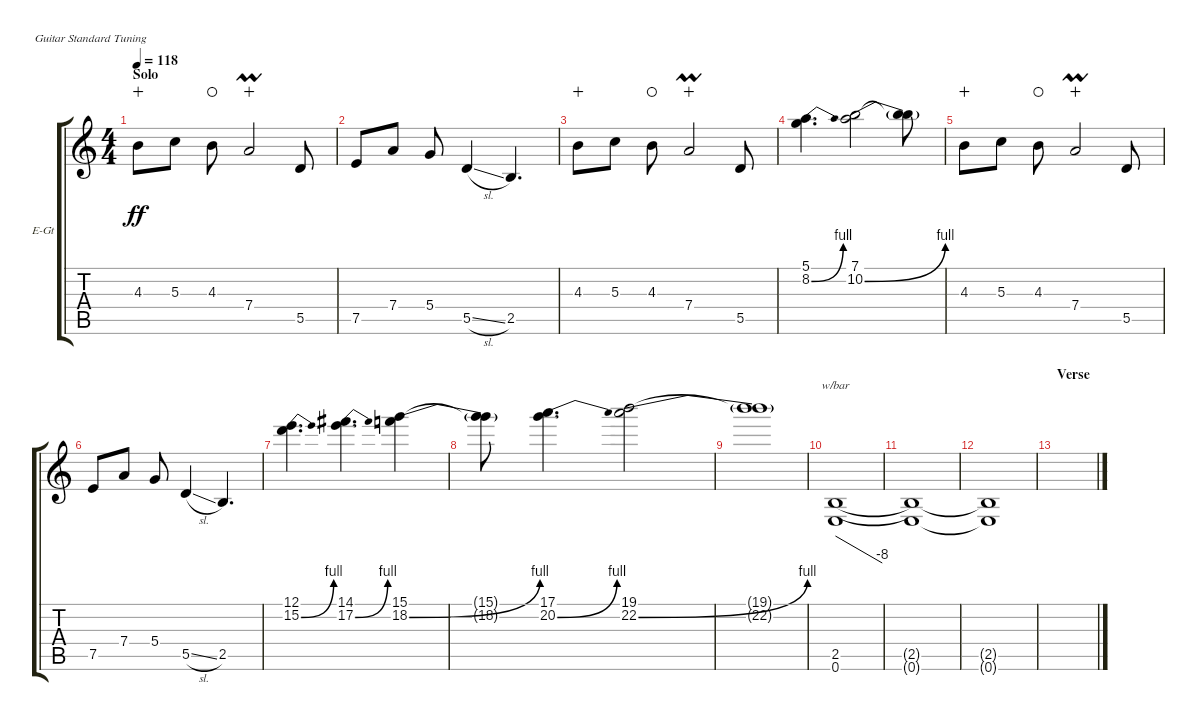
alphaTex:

\defaultSystemsLayout 4
\bracketExtendMode groupsimilarinstruments
\firstSystemTrackNameOrientation horizontal
\otherSystemsTrackNameOrientation horizontal
\track ("Solo Wah Guitar" "E-Gt") {instrument distortionguitar}
\staff {score tabs}
\tuning (E4 B3 G3 D3 A2 E2)
\ts (4 4)
\section ("" "Solo")
\tempo 118
\clef g2
\scale
0.333333
\ks c
4.3.8{dy ff wahc} 5.3.8 4.3.8{waho} 7.4{umordent}.2{wahc} 5.5.8 |
\scale
0.333333 7.5.8 7.4.8 5.4.8 5.5{sl}.4 2.5.4{d} |
\scale
0.333333 4.3.8{wahc} 5.3.8 4.3.8{waho} 7.4{umordent}.2{wahc} 5.5.8 |
\scale
0.333333 (5.1 8.2{be (bend 0 0 15 4)}).4{d} (7.1 10.2{be (bend 0 0 15 4)}).2 (10.2{t} 7.1{t}).8 |
\scale
0.333333 4.3.8{wahc} 5.3.8 4.3.8{waho} 7.4{umordent}.2{wahc} 5.5.8 |
\scale
0.333333 7.5.8 7.4.8 5.4.8 5.5{sl}.4 2.5.4{d} |
\scale
0.333333 (12.1 15.2{be (bend 0 0 15 4)}).4{d} (14.1 17.2{be (bend 0 0 15 4)}).4{d} (15.1 18.2{be (bend 0 0 15 4)}).4 |
\scale
0.333333 (15.1{t} 18.2{t}).8 (17.1 20.2{be (bend 0 0 15 4)}).4{d} (19.1 22.2{be (bend 0 0 15 4)}).2 |
\scale
0.333333 (22.2{t} 19.1{t}).1 |
\scale
0.333333 (0.6 2.5).1{tbe (dive default 0 0 46.199999999999996 -32)} |
\scale
0.333333 (0.6{t} 2.5{t}).1 |
\scale
0.333333 (0.6{t} 2.5{t}).1 |
\section ("" "Verse")
\scale
0.333333 |
\scale
0.333333 |
\scale
0.333333 |
\scale
0.333333
